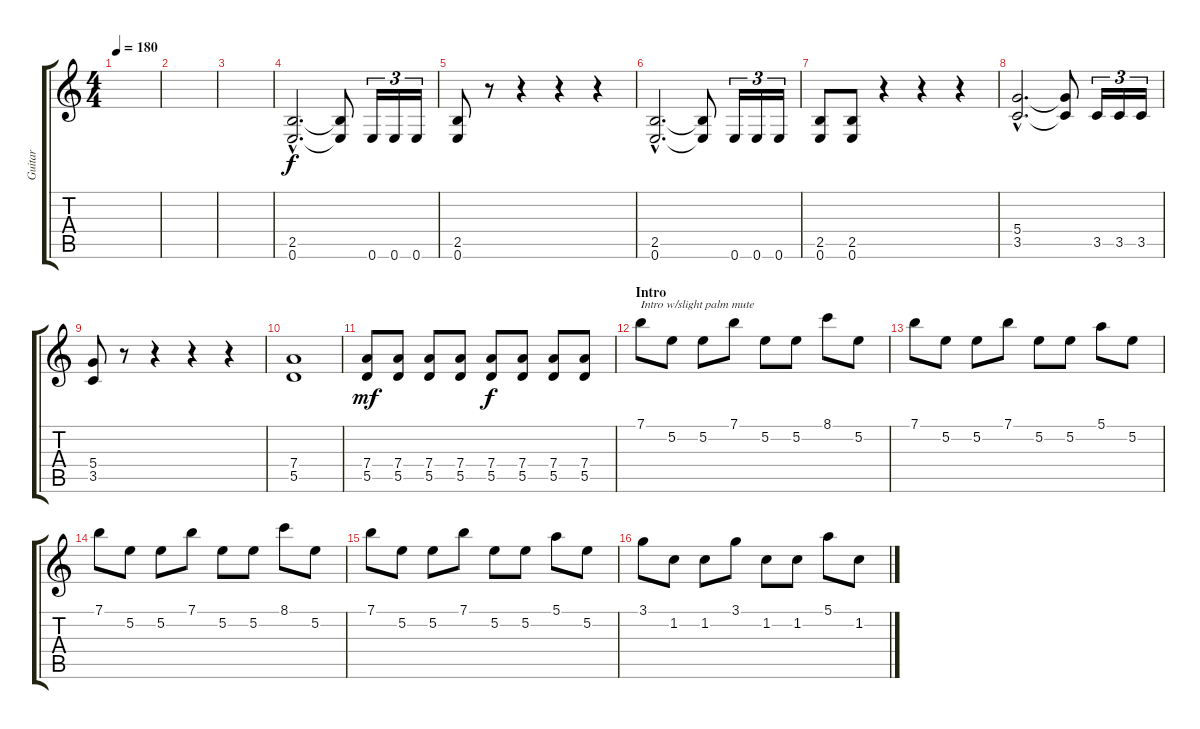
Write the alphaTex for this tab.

\track ("Guitar" "Guitar") {instrument distortionguitar}
\staff {score tabs}
\tuning (E4 B3 G3 D3 A2 E2) {hide}
\ts (4 4)
\tempo 180
\clef g2
\ks c
|
|
|
(2.5{hac} 0.6{hac}).2{d} (2.5{t} 0.6{t}).8 0.6.16{tu (3 2)} 0.6.16{tu (3 2)} 0.6.16{tu (3 2)} |
(2.5 0.6).8 r.8 r.4 r.4 r.4 |
(2.5{hac} 0.6{hac}).2{d} (2.5{t} 0.6{t}).8 0.6.16{tu (3 2)} 0.6.16{tu (3 2)} 0.6.16{tu (3 2)} |
(2.5 0.6).8 (2.5 0.6).8 r.4 r.4 r.4 |
(5.4{hac} 3.5{hac}).2{d} (5.4{t} 3.5{t}).8 3.5.16{tu (3 2)} 3.5.16{tu (3 2)} 3.5.16{tu (3 2)} |
(5.4 3.5).8 r.8 r.4 r.4 r.4 |
(7.4 5.5).1 |
(7.4 5.5).8{dy mf} (7.4 5.5).8 (7.4 5.5).8 (7.4 5.5).8 (7.4 5.5).8{dy f} (7.4 5.5).8 (7.4 5.5).8 (7.4 5.5).8 |
\section ("" "Intro")
7.1.8{txt "Intro w/slight palm mute"} 5.2.8 5.2.8 7.1.8 5.2.8 5.2.8 8.1.8 5.2.8 |
7.1.8 5.2.8 5.2.8 7.1.8 5.2.8 5.2.8 5.1.8 5.2.8 |
7.1.8 5.2.8 5.2.8 7.1.8 5.2.8 5.2.8 8.1.8 5.2.8 |
7.1.8 5.2.8 5.2.8 7.1.8 5.2.8 5.2.8 5.1.8 5.2.8 |
3.1.8 1.2.8 1.2.8 3.1.8 1.2.8 1.2.8 5.1.8 1.2.8
